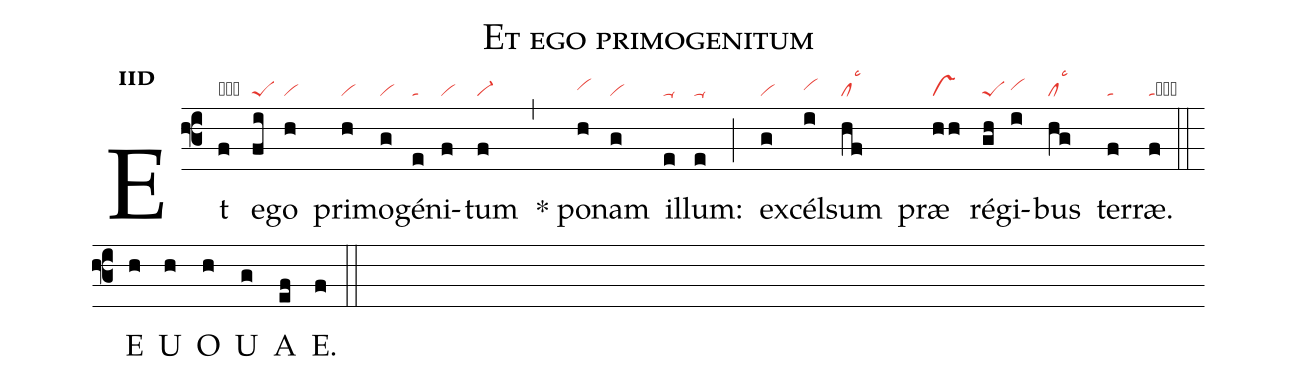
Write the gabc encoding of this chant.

name:Et ego primogenitum;
office-part:an;
mode:2d;
nabc-lines:1;
%%
initial-style: 1;
name: Et ego primogenitum;
mode:2;
office-part: Antiphona;
annotation: Ant.;
annotation:ii d;
nabc-lines:1;
%%
(f3) Et(f|obta) e(fi|peS)go(h|vi) pri(h|vi)mo(g|vi)gé(e|ta)ni(f|vi)tum(f|vi-) (,) <sp>*</sp> po(h|vihh)nam(g|vi) il(e|ta-)lum:(e|ta-) (;) ex(g|vi)cél(i|vihh)sum(hf|cllsc3) præ(hh|vs) ré(gh|peS)gi(i|vihh)bus(hg|cllsc3) ter(f|ta)ræ.(f|tacb) (::)
<eu> E(h) U(h) O(h) U(g) A(ef) E.(f) </eu>(::)
